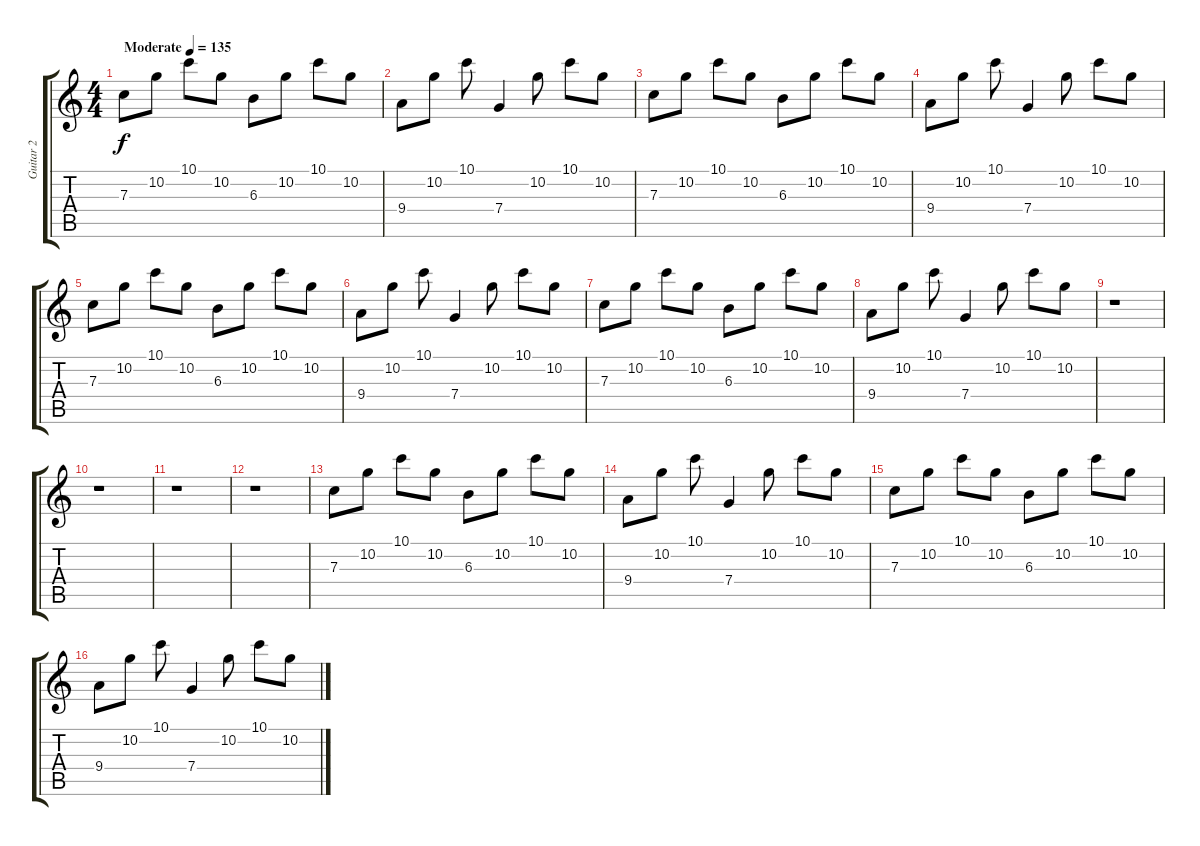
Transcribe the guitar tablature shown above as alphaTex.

\track ("Guitar 2" "Guitar 2") {instrument acousticguitarsteel}
\staff {score tabs}
\tuning (D4 A3 F3 C3 G2 C2) {hide}
\ts (4 4)
\tempo (135 "Moderate")
\clef g2
\ks c
7.3.8{dy f instrument acousticguitarsteel} 10.2.8 10.1.8 10.2.8 6.3.8 10.2.8 10.1.8 10.2.8 |
9.4.8 10.2.8 10.1.8 7.4.4 10.2.8 10.1.8 10.2.8 |
7.3.8 10.2.8 10.1.8 10.2.8 6.3.8 10.2.8 10.1.8 10.2.8 |
9.4.8 10.2.8 10.1.8 7.4.4 10.2.8 10.1.8 10.2.8 |
7.3.8 10.2.8 10.1.8 10.2.8 6.3.8 10.2.8 10.1.8 10.2.8 |
9.4.8 10.2.8 10.1.8 7.4.4 10.2.8 10.1.8 10.2.8 |
7.3.8 10.2.8 10.1.8 10.2.8 6.3.8 10.2.8 10.1.8 10.2.8 |
9.4.8 10.2.8 10.1.8 7.4.4 10.2.8 10.1.8 10.2.8 |
r.1 |
r.1 |
r.1 |
r.1 |
7.3.8 10.2.8 10.1.8 10.2.8 6.3.8 10.2.8 10.1.8 10.2.8 |
9.4.8 10.2.8 10.1.8 7.4.4 10.2.8 10.1.8 10.2.8 |
7.3.8 10.2.8 10.1.8 10.2.8 6.3.8 10.2.8 10.1.8 10.2.8 |
9.4.8 10.2.8 10.1.8 7.4.4 10.2.8 10.1.8 10.2.8
